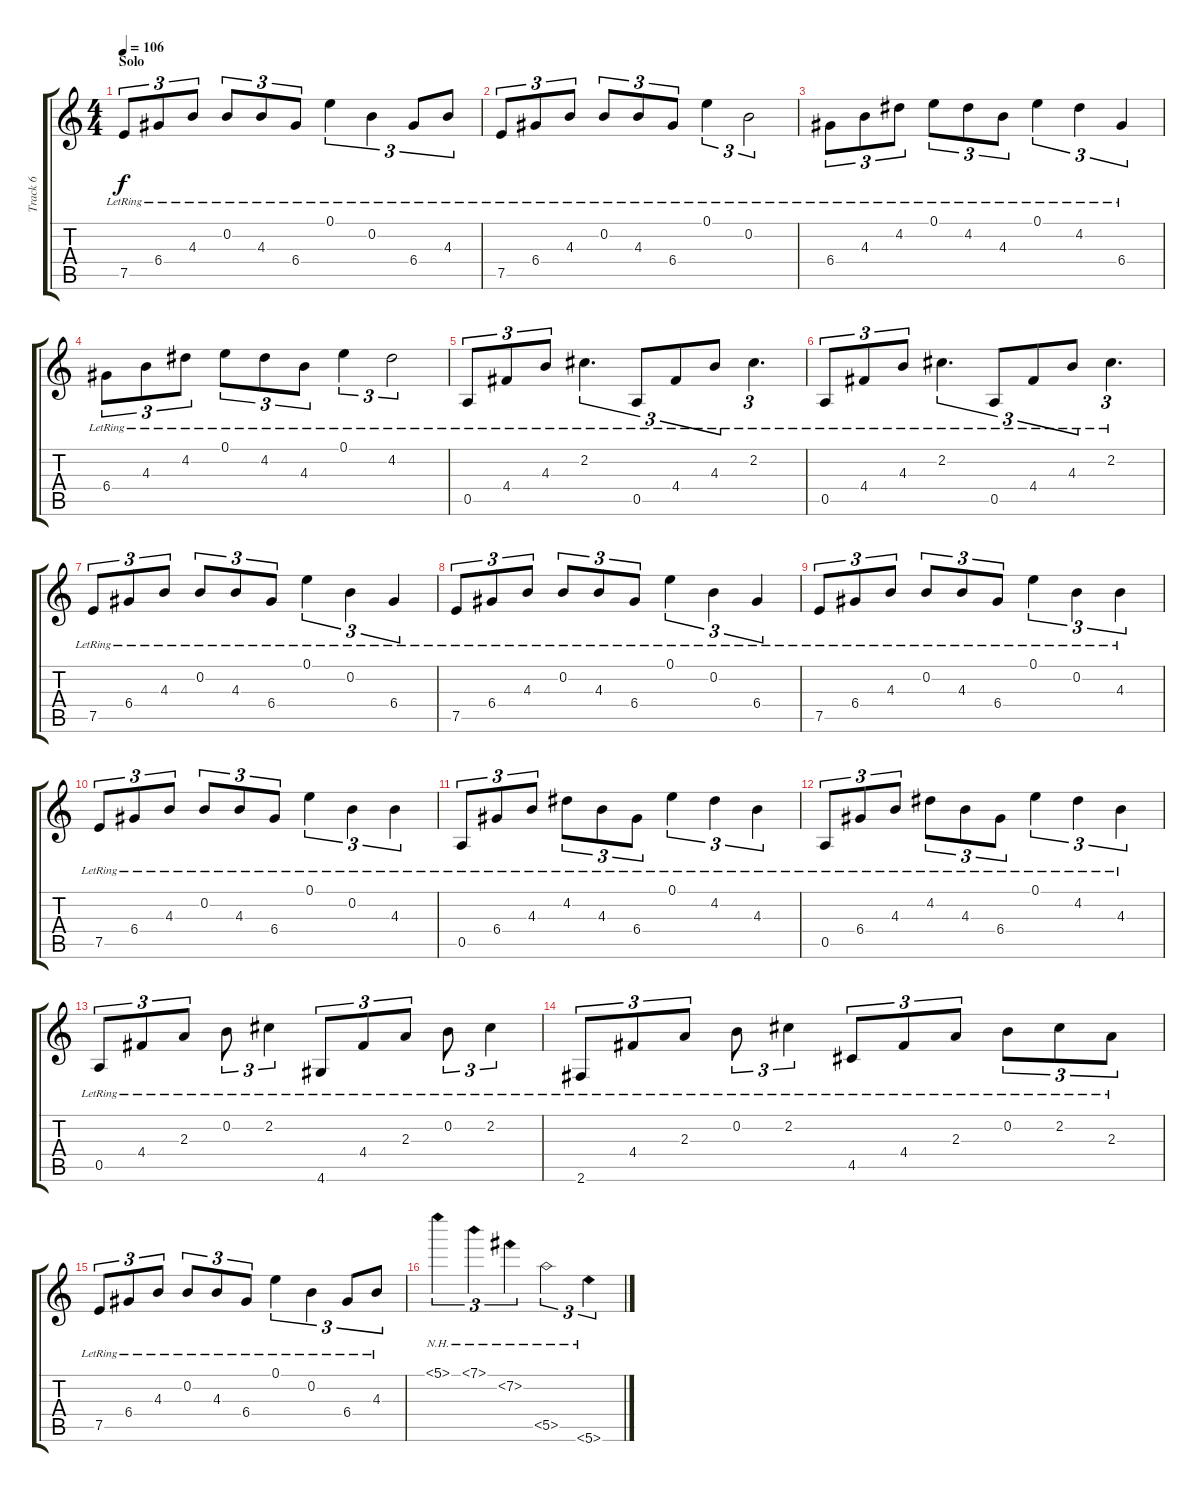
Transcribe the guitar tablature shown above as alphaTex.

\track ("Track 6" "Track 6") {instrument acousticguitarsteel}
\staff {score tabs}
\tuning (E4 B3 G3 D3 A2 E2) {hide}
\ts (4 4)
\section ("" "Solo")
\tempo 106
\clef g2
\ks c
7.5{lr}.8{tu (3 2) dy f} 6.4{lr}.8{tu (3 2)} 4.3{lr}.8{tu (3 2)} 0.2{lr}.8{tu (3 2)} 4.3{lr}.8{tu (3 2)} 6.4{lr}.8{tu (3 2)} 0.1{lr}.4{tu (3 2)} 0.2{lr}.4{tu (3 2)} 6.4{lr}.8{tu (3 2)} 4.3{lr}.8{tu (3 2)} |
7.5{lr}.8{tu (3 2)} 6.4{lr}.8{tu (3 2)} 4.3{lr}.8{tu (3 2)} 0.2{lr}.8{tu (3 2)} 4.3{lr}.8{tu (3 2)} 6.4{lr}.8{tu (3 2)} 0.1{lr}.4{tu (3 2)} 0.2{lr}.2{tu (3 2)} |
6.4{lr}.8{tu (3 2)} 4.3{lr}.8{tu (3 2)} 4.2{lr}.8{tu (3 2)} 0.1{lr}.8{tu (3 2)} 4.2{lr}.8{tu (3 2)} 4.3{lr}.8{tu (3 2)} 0.1{lr}.4{tu (3 2)} 4.2{lr}.4{tu (3 2)} 6.4{lr}.4{tu (3 2)} |
6.4{lr}.8{tu (3 2)} 4.3{lr}.8{tu (3 2)} 4.2{lr}.8{tu (3 2)} 0.1{lr}.8{tu (3 2)} 4.2{lr}.8{tu (3 2)} 4.3{lr}.8{tu (3 2)} 0.1{lr}.4{tu (3 2)} 4.2{lr}.2{tu (3 2)} |
0.5{lr}.8{tu (3 2)} 4.4{lr}.8{tu (3 2)} 4.3{lr}.8{tu (3 2)} 2.2{lr}.4{d tu (3 2)} 0.5{lr}.8{tu (3 2)} 4.4{lr}.8{tu (3 2)} 4.3{lr}.8{tu (3 2)} 2.2{lr}.4{d tu (3 2)} |
0.5{lr}.8{tu (3 2)} 4.4{lr}.8{tu (3 2)} 4.3{lr}.8{tu (3 2)} 2.2{lr}.4{d tu (3 2)} 0.5{lr}.8{tu (3 2)} 4.4{lr}.8{tu (3 2)} 4.3{lr}.8{tu (3 2)} 2.2{lr}.4{d tu (3 2)} |
7.5{lr}.8{tu (3 2)} 6.4{lr}.8{tu (3 2)} 4.3{lr}.8{tu (3 2)} 0.2{lr}.8{tu (3 2)} 4.3{lr}.8{tu (3 2)} 6.4{lr}.8{tu (3 2)} 0.1{lr}.4{tu (3 2)} 0.2{lr}.4{tu (3 2)} 6.4{lr}.4{tu (3 2)} |
7.5{lr}.8{tu (3 2)} 6.4{lr}.8{tu (3 2)} 4.3{lr}.8{tu (3 2)} 0.2{lr}.8{tu (3 2)} 4.3{lr}.8{tu (3 2)} 6.4{lr}.8{tu (3 2)} 0.1{lr}.4{tu (3 2)} 0.2{lr}.4{tu (3 2)} 6.4{lr}.4{tu (3 2)} |
7.5{lr}.8{tu (3 2)} 6.4{lr}.8{tu (3 2)} 4.3{lr}.8{tu (3 2)} 0.2{lr}.8{tu (3 2)} 4.3{lr}.8{tu (3 2)} 6.4{lr}.8{tu (3 2)} 0.1{lr}.4{tu (3 2)} 0.2{lr}.4{tu (3 2)} 4.3{lr}.4{tu (3 2)} |
7.5{lr}.8{tu (3 2)} 6.4{lr}.8{tu (3 2)} 4.3{lr}.8{tu (3 2)} 0.2{lr}.8{tu (3 2)} 4.3{lr}.8{tu (3 2)} 6.4{lr}.8{tu (3 2)} 0.1{lr}.4{tu (3 2)} 0.2{lr}.4{tu (3 2)} 4.3{lr}.4{tu (3 2)} |
0.5{lr}.8{tu (3 2)} 6.4{lr}.8{tu (3 2)} 4.3{lr}.8{tu (3 2)} 4.2{lr}.8{tu (3 2)} 4.3{lr}.8{tu (3 2)} 6.4{lr}.8{tu (3 2)} 0.1{lr}.4{tu (3 2)} 4.2{lr}.4{tu (3 2)} 4.3{lr}.4{tu (3 2)} |
0.5{lr}.8{tu (3 2)} 6.4{lr}.8{tu (3 2)} 4.3{lr}.8{tu (3 2)} 4.2{lr}.8{tu (3 2)} 4.3{lr}.8{tu (3 2)} 6.4{lr}.8{tu (3 2)} 0.1{lr}.4{tu (3 2)} 4.2{lr}.4{tu (3 2)} 4.3{lr}.4{tu (3 2)} |
0.5{lr}.8{tu (3 2)} 4.4{lr}.8{tu (3 2)} 2.3{lr}.8{tu (3 2)} 0.2{lr}.8{tu (3 2)} 2.2{lr}.4{tu (3 2)} 4.6{lr}.8{tu (3 2)} 4.4{lr}.8{tu (3 2)} 2.3{lr}.8{tu (3 2)} 0.2{lr}.8{tu (3 2)} 2.2{lr}.4{tu (3 2)} |
2.6{lr}.8{tu (3 2) volume 4} 4.4{lr}.8{tu (3 2)} 2.3{lr}.8{tu (3 2)} 0.2{lr}.8{tu (3 2)} 2.2{lr}.4{tu (3 2)} 4.5{lr}.8{tu (3 2)} 4.4{lr}.8{tu (3 2)} 2.3{lr}.8{tu (3 2)} 0.2{lr}.8{tu (3 2)} 2.2{lr}.8{tu (3 2)} 2.3{lr}.8{tu (3 2)} |
7.5{lr}.8{tu (3 2)} 6.4{lr}.8{tu (3 2)} 4.3{lr}.8{tu (3 2)} 0.2{lr}.8{tu (3 2)} 4.3{lr}.8{tu (3 2)} 6.4{lr}.8{tu (3 2)} 0.1{lr}.4{tu (3 2)} 0.2{lr}.4{tu (3 2)} 6.4{lr}.8{tu (3 2)} 4.3{lr}.8{tu (3 2)} |
5.1{nh}.4{tu (3 2)} 7.1{nh}.4{tu (3 2)} 7.2{nh}.4{tu (3 2)} 5.5{nh}.2{tu (3 2)} 5.6{nh}.4{tu (3 2)}
